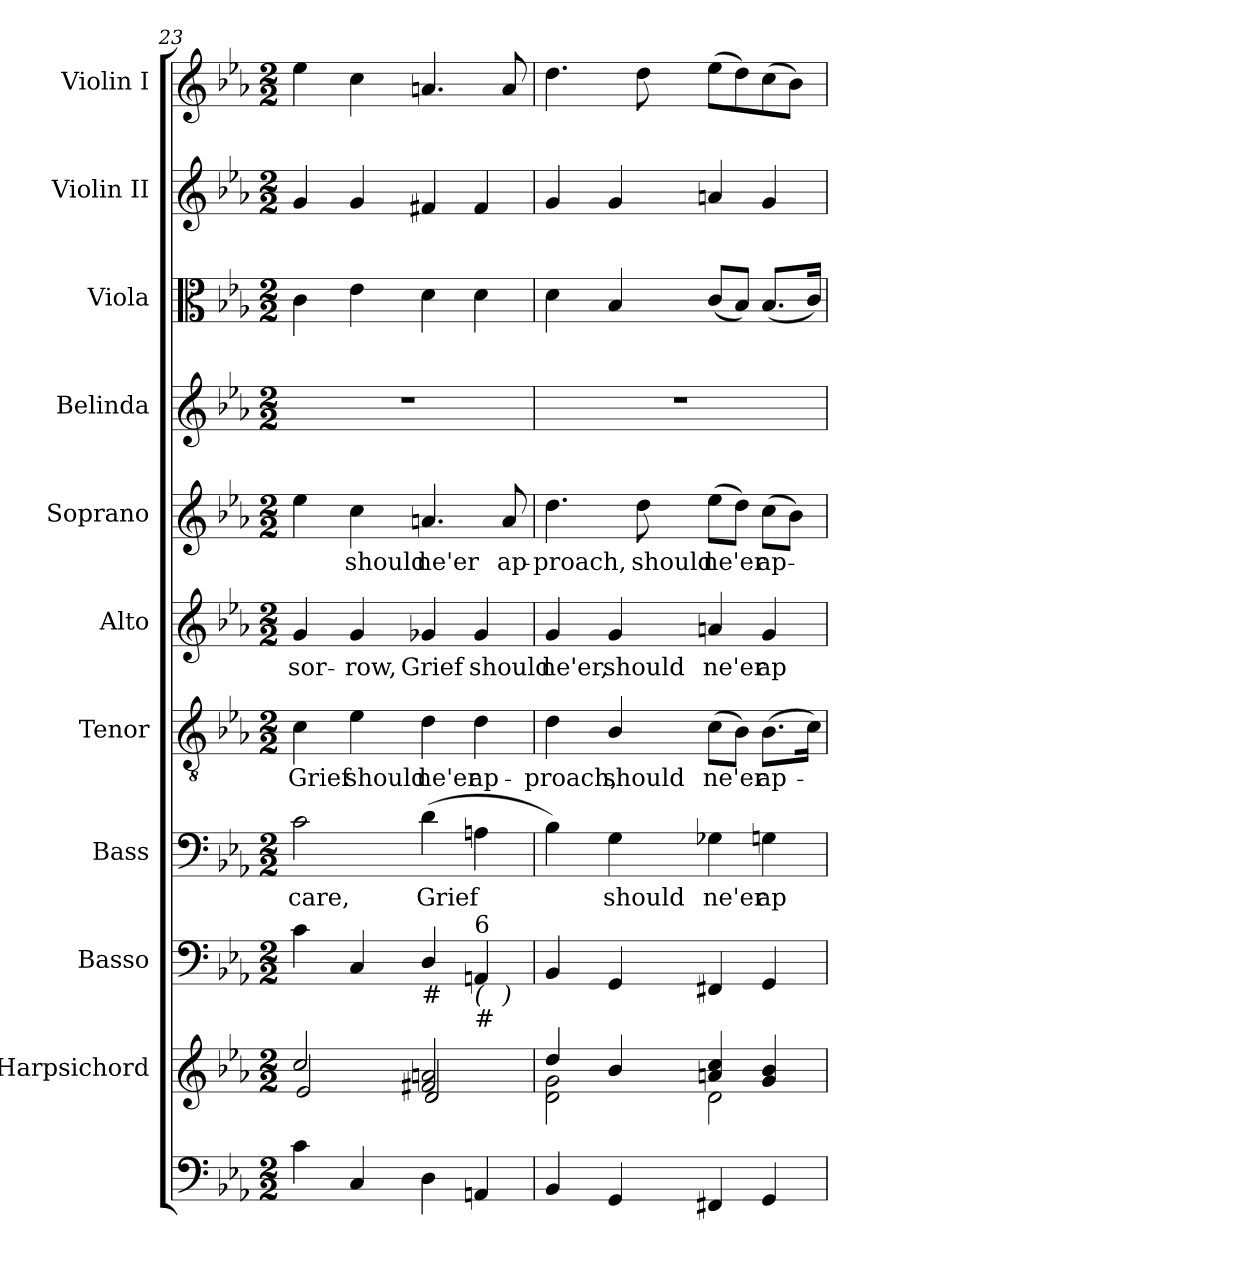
**kern	**kern	**kern	**kern	**text	**kern	**text	**kern	**text	**kern	**text	**kern	**kern	**kern	**kern
*part11	*part10	*part9	*part8	*part8	*part7	*part7	*part6	*part6	*part5	*part5	*part4	*part3	*part2	*part1
*staff11	*staff10	*staff9	*staff8	*staff8	*staff7	*staff7	*staff6	*staff6	*staff5	*staff5	*staff4	*staff3	*staff2	*staff1
*	*I"Harpsichord	*I"Basso	*I"Bass	*	*I"Tenor	*	*I"Alto	*	*I"Soprano	*	*I"Belinda	*I"Viola	*I"Violin II	*I"Violin I
*	*	*	*I'B.	*	*I'T.	*	*I'A.	*	*I'S.	*	*I'Belinda	*I'Vla.	*I'Vln. II	*I'Vln. I
*clefF4	*clefG2	*clefF4	*clefF4	*	*clefGv2	*	*clefG2	*	*clefG2	*	*clefG2	*clefC3	*clefG2	*clefG2
*	*	*	*	*	*ITrd7c12	*	*	*	*	*	*	*	*	*
*k[b-e-a-]	*k[b-e-a-]	*k[b-e-a-]	*k[b-e-a-]	*	*k[b-e-a-]	*	*k[b-e-a-]	*	*k[b-e-a-]	*	*k[b-e-a-]	*k[b-e-a-]	*k[b-e-a-]	*k[b-e-a-]
*E-:	*E-:	*E-:	*E-:	*	*E-:	*	*E-:	*	*E-:	*	*E-:	*E-:	*E-:	*E-:
*M2/2	*M2/2	*M2/2	*M2/2	*	*M2/2	*	*M2/2	*	*M2/2	*	*M2/2	*M2/2	*M2/2	*M2/2
=23	=23	=23	=23	=23	=23	=23	=23	=23	=23	=23	=23	=23	=23	=23
*	*^	*	*	*	*	*	*	*	*	*	*	*	*	*
!	!	!	!	!	!LO:LY:b:color=#000000	!	!	!	!	!	!	!	!	!	!
!	!	!	!	!	!	!	!LO:LY:b:color=#000000	!	!	!	!	!	!	!	!
!	!	!	!	!	!	!	!	!	!LO:LY:b:color=#000000	!	!	!	!	!	!
*	*	*	*^	*	*	*	*	*	*	*	*	*	*	*	*
4ci\	2cci/	2e-i/	4ci\	2..ryy	2ci\	care,	4Ci\	Grief	4gi/	sor-	4ee-i\	.	1r	4ci\	4gi/	4ee-i\
!	!	!	!	!	!	!	!	!LO:LY:b:color=#000000	!	!	!	!	!	!	!	!
!	!	!	!	!	!	!	!	!	!	!LO:LY:b:color=#000000	!	!	!	!	!	!
!	!	!	!	!	!	!	!	!	!	!	!	!LO:LY:b:color=#000000	!	!	!	!
4Ci/	.	.	4Ci/	.	.	.	4E-i\	should	4gi/	-row,	4cci\	should	.	4e-i\	4gi/	4cci\
!	!	!	!	!	!	!LO:LY:b:color=#000000	!	!	!	!	!	!	!	!	!	!
!	!	!	!	!	!	!	!	!LO:LY:b:color=#000000	!	!	!	!	!	!	!	!
!	!	!	!	!	!	!	!	!	!	!LO:LY:b:color=#000000	!	!	!	!	!	!
!	!	!	!LO:TX:b:t=#	!	!	!	!	!	!	!	!	!	!	!	!	!
!	!	!	!	!	!	!	!	!	!	!	!	!LO:LY:b:color=#000000	!	!	!	!
4Di\	2f#Xi/ 2ani	2di/	4Di/	.	(4di\	Grief	4Di\	ne'er	4g-Xi/	Grief	4.ani/	ne'er	.	4di\	4f#Xi/	4.ani/
!	!	!	!	!	!	!	!	!LO:LY:b:color=#000000	!	!	!	!	!	!	!	!
!	!	!	!LO:TX:b:i:t=(	!	!	!	!	!	!	!	!	!	!	!	!	!
!	!	!	!LO:TX:b:t=#	!	!	!	!	!	!	!	!	!	!	!	!	!
!	!	!	!LO:TX:t=6	!	!	!	!	!	!	!	!	!	!	!	!	!
!	!	!	!	!	!	!	!	!	!	!LO:LY:b:color=#000000	!	!	!	!	!	!
4AAni/	.	.	4AAni/	.	4Ani\	.	4Di\	ap-	4g-i/	should	.	.	.	4di\	4f#i/	.
!	!	!	!	!LO:TX:b:i:t=)	!	!	!	!	!	!	!	!	!	!	!	!
!	!	!	!	!	!	!	!	!	!	!	!	!LO:LY:b:color=#000000	!	!	!	!
.	.	.	.	8ryy	.	.	.	.	.	.	8ai/	ap-	.	.	.	8ai/
*	*	*	*v	*v	*	*	*	*	*	*	*	*	*	*	*	*
=24	=24	=24	=24	=24	=24	=24	=24	=24	=24	=24	=24	=24	=24	=24	=24
*	*	*	*^	*	*	*	*	*	*	*	*	*	*	*	*
!	!	!	!	!	!	!	!	!LO:LY:b:color=#000000	!	!	!	!	!	!	!	!
*	*	*	*v	*v	*	*	*	*	*	*	*	*	*	*	*	*
*	*	*	*^	*	*	*	*	*	*	*	*	*	*	*	*
!	!	!	!	!	!	!	!	!	!	!LO:LY:b:color=#000000	!	!	!	!	!	!
*	*	*	*v	*v	*	*	*	*	*	*	*	*	*	*	*	*
*	*	*	*^	*	*	*	*	*	*	*	*	*	*	*	*
!	!	!	!	!	!	!	!	!	!	!	!	!LO:LY:b:color=#000000	!	!	!	!
*	*	*	*v	*v	*	*	*	*	*	*	*	*	*	*	*	*
4BB-i/	4ddi/	2di\ 2gi	4BB-i/	4B-i\)	.	4Di\	-proach,	4gi/	ne'er,	4.ddi\	-proach,	1r	4di\	4gi/	4.ddi\
!	!	!	!	!	!LO:LY:b:color=#000000	!	!	!	!	!	!	!	!	!	!
!	!	!	!	!	!	!	!LO:LY:b:color=#000000	!	!	!	!	!	!	!	!
!	!	!	!	!	!	!	!	!	!LO:LY:b:color=#000000	!	!	!	!	!	!
4GGi/	4b-i/	.	4GGi/	4Gi\	should	4BB-i/	should	4gi/	should	.	.	.	4B-i/	4gi/	.
!	!	!	!	!	!	!	!	!	!	!	!LO:LY:b:color=#000000	!	!	!	!
.	.	.	.	.	.	.	.	.	.	8ddi\	should	.	.	.	8ddi\
!	!	!	!	!	!LO:LY:b:color=#000000	!	!	!	!	!	!	!	!	!	!
!	!	!	!	!	!	!	!LO:LY:b:color=#000000	!	!	!	!	!	!	!	!
!	!	!	!	!	!	!	!	!	!LO:LY:b:color=#000000	!	!	!	!	!	!
!	!	!	!	!	!	!	!	!	!	!	!LO:LY:b:color=#000000	!	!	!	!
4FF#Xi/	4ani/ 4cci	2di\	4FF#Xi/	4G-Xi\	ne'er	(8Ci\L	ne'er	4ani/	ne'er	(8ee-i\L	ne'er	.	(8ci/L	4ani/	(8ee-i\L
.	.	.	.	.	.	8BB-i\J)	.	.	.	8ddi\J)	.	.	8B-i/J)	.	8ddi\)
!	!	!	!	!	!LO:LY:b:color=#000000	!	!	!	!	!	!	!	!	!	!
!	!	!	!	!	!	!	!LO:LY:b:color=#000000	!	!	!	!	!	!	!	!
!	!	!	!	!	!	!	!	!	!LO:LY:b:color=#000000	!	!	!	!	!	!
!	!	!	!	!	!	!	!	!	!	!	!LO:LY:b:color=#000000	!	!	!	!
4GGi/	4gi/ 4b-i	.	4GGi/	4Gni\	ap-	(8.BB-i\L	ap-	4gi/	ap-	(8cci\L	ap-	.	(8.B-i/L	4gi/	(8cci\
.	.	.	.	.	.	.	.	.	.	8b-i\J)	.	.	.	.	8b-i\J)
.	.	.	.	.	.	16Ci\Jk)	.	.	.	.	.	.	16ci/Jk)	.	.
*	*v	*v	*	*	*	*	*	*	*	*	*	*	*	*	*
=	=	=	=	=	=	=	=	=	=	=	=	=	=	=
*-	*-	*-	*-	*-	*-	*-	*-	*-	*-	*-	*-	*-	*-	*-
